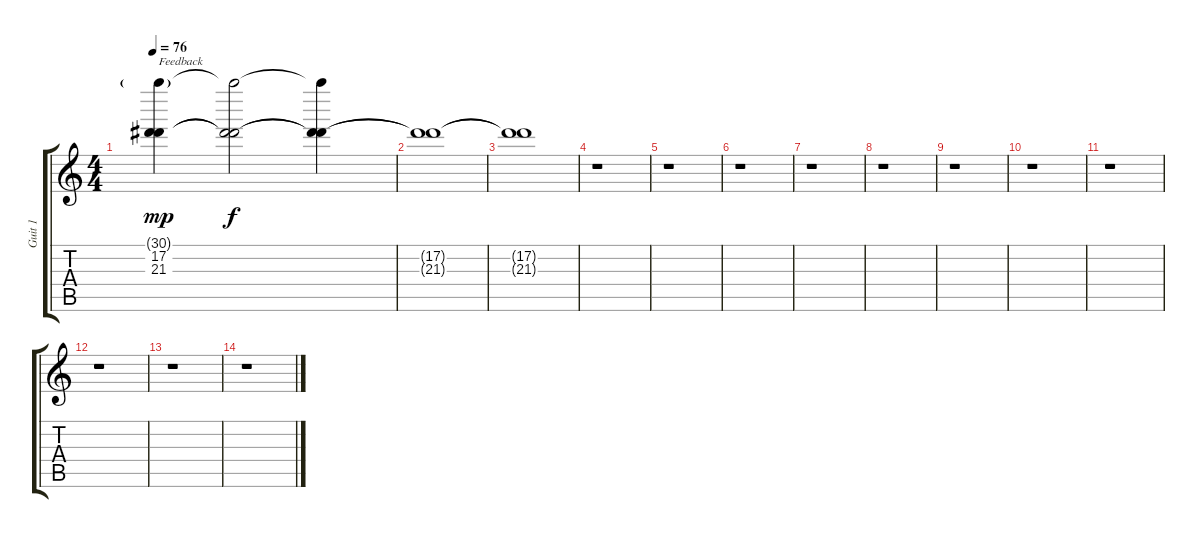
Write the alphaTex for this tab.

\track ("Guit 1" "Guit 1") {instrument overdrivenguitar}
\staff {score tabs}
\tuning (Eb4 Bb3 Gb3 Db3 Ab2 Eb2) {hide}
\ts (4 4)
\tempo 76
\clef g2
\ks c
(30.1{g} 17.2{t} 21.3{t}).4{txt "Feedback" dy mp} (30.1{t} 17.2{t} 21.3{t}).2{dy f} (30.1{t} 17.2{t} 21.3{t}).4 |
(17.2{t} 21.3{t}).1 |
(17.2{t} 21.3{t}).1 |
r.1 |
r.1 |
r.1 |
r.1 |
r.1 |
r.1 |
r.1 |
r.1 |
r.1 |
r.1 |
r.1
